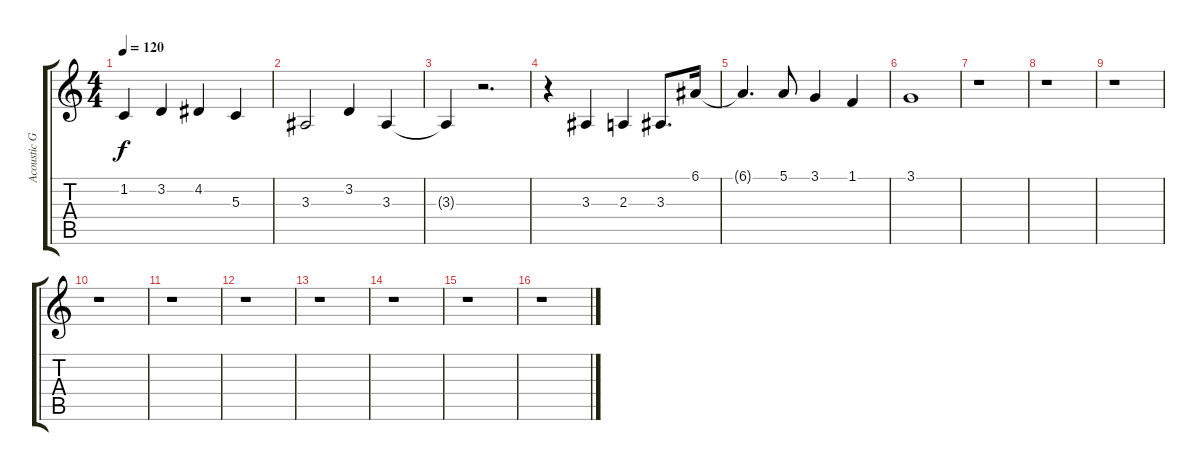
\track ("Acoustic Grand Piano" "Acoustic G") {instrument acousticgrandpiano}
\staff {score tabs}
\tuning (E4 B3 G3 D3 A2 E2) {hide}
\ts (4 4)
\tempo 120
\clef g2
\ks c
1.2.4{dy f} 3.2.4 4.2.4 5.3.4 |
3.3.2 3.2.4 3.3.4 |
3.3{t}.4 r.2{d} |
r.4 3.3.4 2.3.4 3.3.8{d} 6.1.16 |
6.1{t}.4{d} 5.1.8 3.1.4 1.1.4 |
3.1.1 |
r.1 |
r.1 |
r.1 |
r.1 |
r.1 |
r.1 |
r.1 |
r.1 |
r.1 |
r.1
